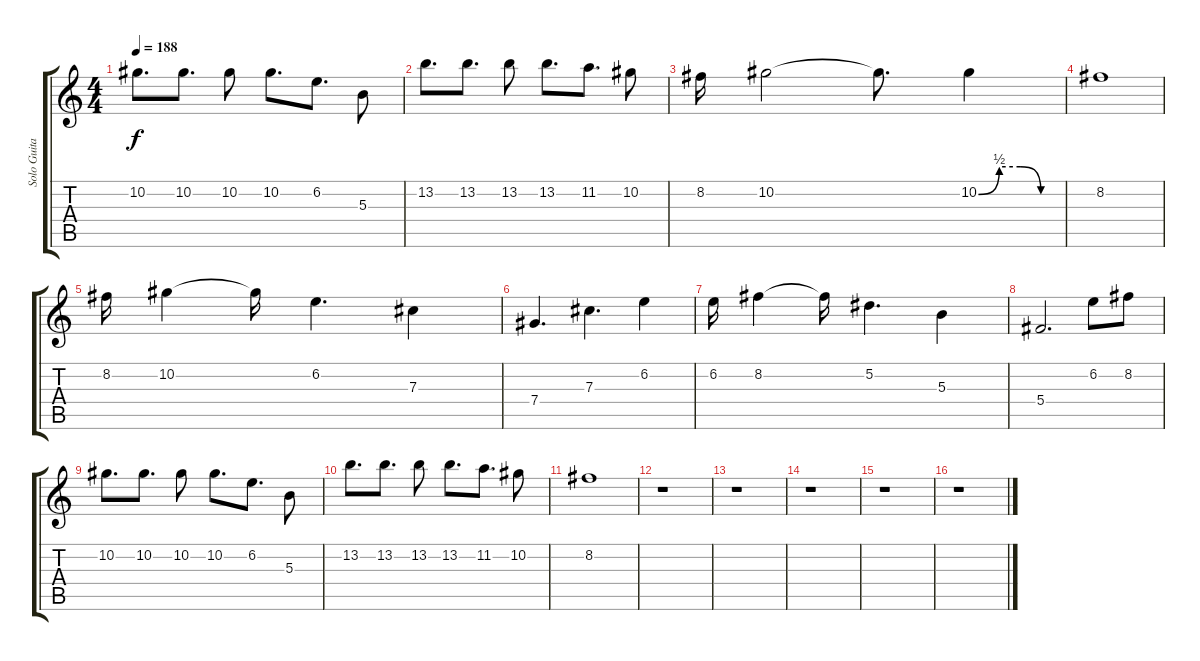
\track ("Solo Guitar" "Solo Guita") {instrument distortionguitar}
\staff {score tabs}
\tuning (Eb4 Bb3 Gb3 Db3 Ab2 Eb2) {hide}
\ts (4 4)
\tempo 188
\clef g2
\ks c
10.2.8{d dy f} 10.2.8{d} 10.2.8 10.2.8{d} 6.2.8{d} 5.3.8 |
13.2.8{d} 13.2.8{d} 13.2.8 13.2.8{d} 11.2.8{d} 10.2.8 |
8.2.16 10.2.2 10.2{t}.8{d} 10.2{be (custom 0 0 15 2 30 2 45 0 60 0)}.4 |
8.2.1 |
8.2.16 10.2.4 10.2{t}.16 6.2.4{d} 7.3.4 |
7.4.4{d} 7.3.4{d} 6.2.4 |
6.2.16 8.2.4 8.2{t}.16 5.2.4{d} 5.3.4 |
5.4.2{d} 6.2.8 8.2.8 |
10.2.8{d} 10.2.8{d} 10.2.8 10.2.8{d} 6.2.8{d} 5.3.8 |
13.2.8{d} 13.2.8{d} 13.2.8 13.2.8{d} 11.2.8{d} 10.2.8 |
8.2.1 |
r.1 |
r.1 |
r.1 |
r.1 |
r.1
